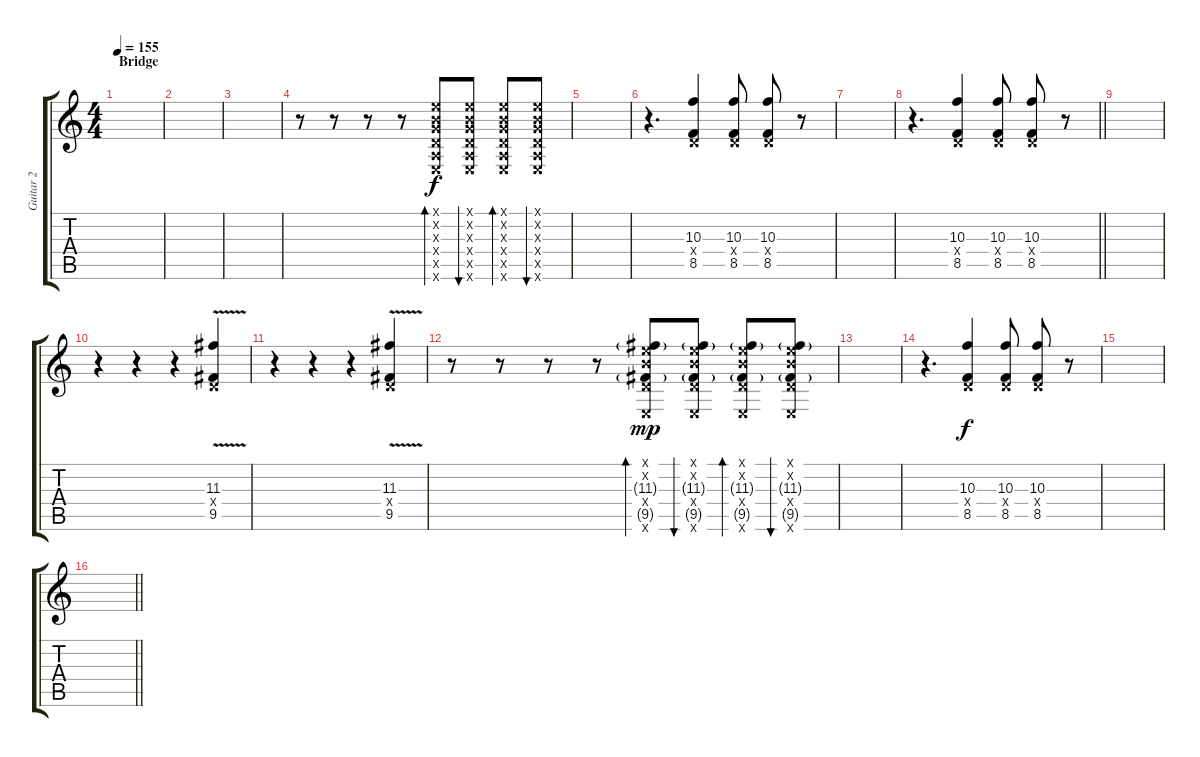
\track ("Guitar 2" "Guitar 2") {instrument distortionguitar}
\staff {score tabs}
\tuning (E4 B3 G3 D3 A2 E2) {hide}
\ts (4 4)
\section ("" "Bridge")
\tempo 155
\clef g2
\ks c
|
|
|
r.8 r.8 r.8 r.8 (0.1{x} 0.2{x} 0.3{x} 0.4{x} 0.5{x} 0.6{x}).8{bd 30} (0.1{x} 0.2{x} 0.3{x} 0.4{x} 0.5{x} 0.6{x}).8{bu 30} (0.1{x} 0.2{x} 0.3{x} 0.4{x} 0.5{x} 0.6{x}).8{bd 30} (0.1{x} 0.2{x} 0.3{x} 0.4{x} 0.5{x} 0.6{x}).8{bu 30} |
|
r.4{d} (10.3 0.4{x} 8.5).4 (10.3 0.4{x} 8.5).8 (10.3 0.4{x} 8.5).8 r.8 |
|
\barLineRight lightlight
r.4{d} (10.3 0.4{x} 8.5).4 (10.3 0.4{x} 8.5).8 (10.3 0.4{x} 8.5).8 r.8 |
\section ("" "")
|
r.4 r.4 r.4 (11.3{v} 0.4{x} 9.5{v}).4 |
r.4 r.4 r.4 (11.3{v} 0.4{x} 9.5{v}).4 |
r.8 r.8 r.8 r.8 (0.1{x} 0.2{x} 11.3{g} 0.4{x} 9.5{g} 0.6{x}).8{bd 30 dy mp} (0.1{x} 0.2{x} 11.3{g} 0.4{x} 9.5{g} 0.6{x}).8{bu 30} (0.1{x} 0.2{x} 11.3{g} 0.4{x} 9.5{g} 0.6{x}).8{bd 30} (0.1{x} 0.2{x} 11.3{g} 0.4{x} 9.5{g} 0.6{x}).8{bu 30} |
|
r.4{d} (10.3 0.4{x} 8.5).4{dy f} (10.3 0.4{x} 8.5).8 (10.3 0.4{x} 8.5).8 r.8 |
|
\barLineRight lightlight
